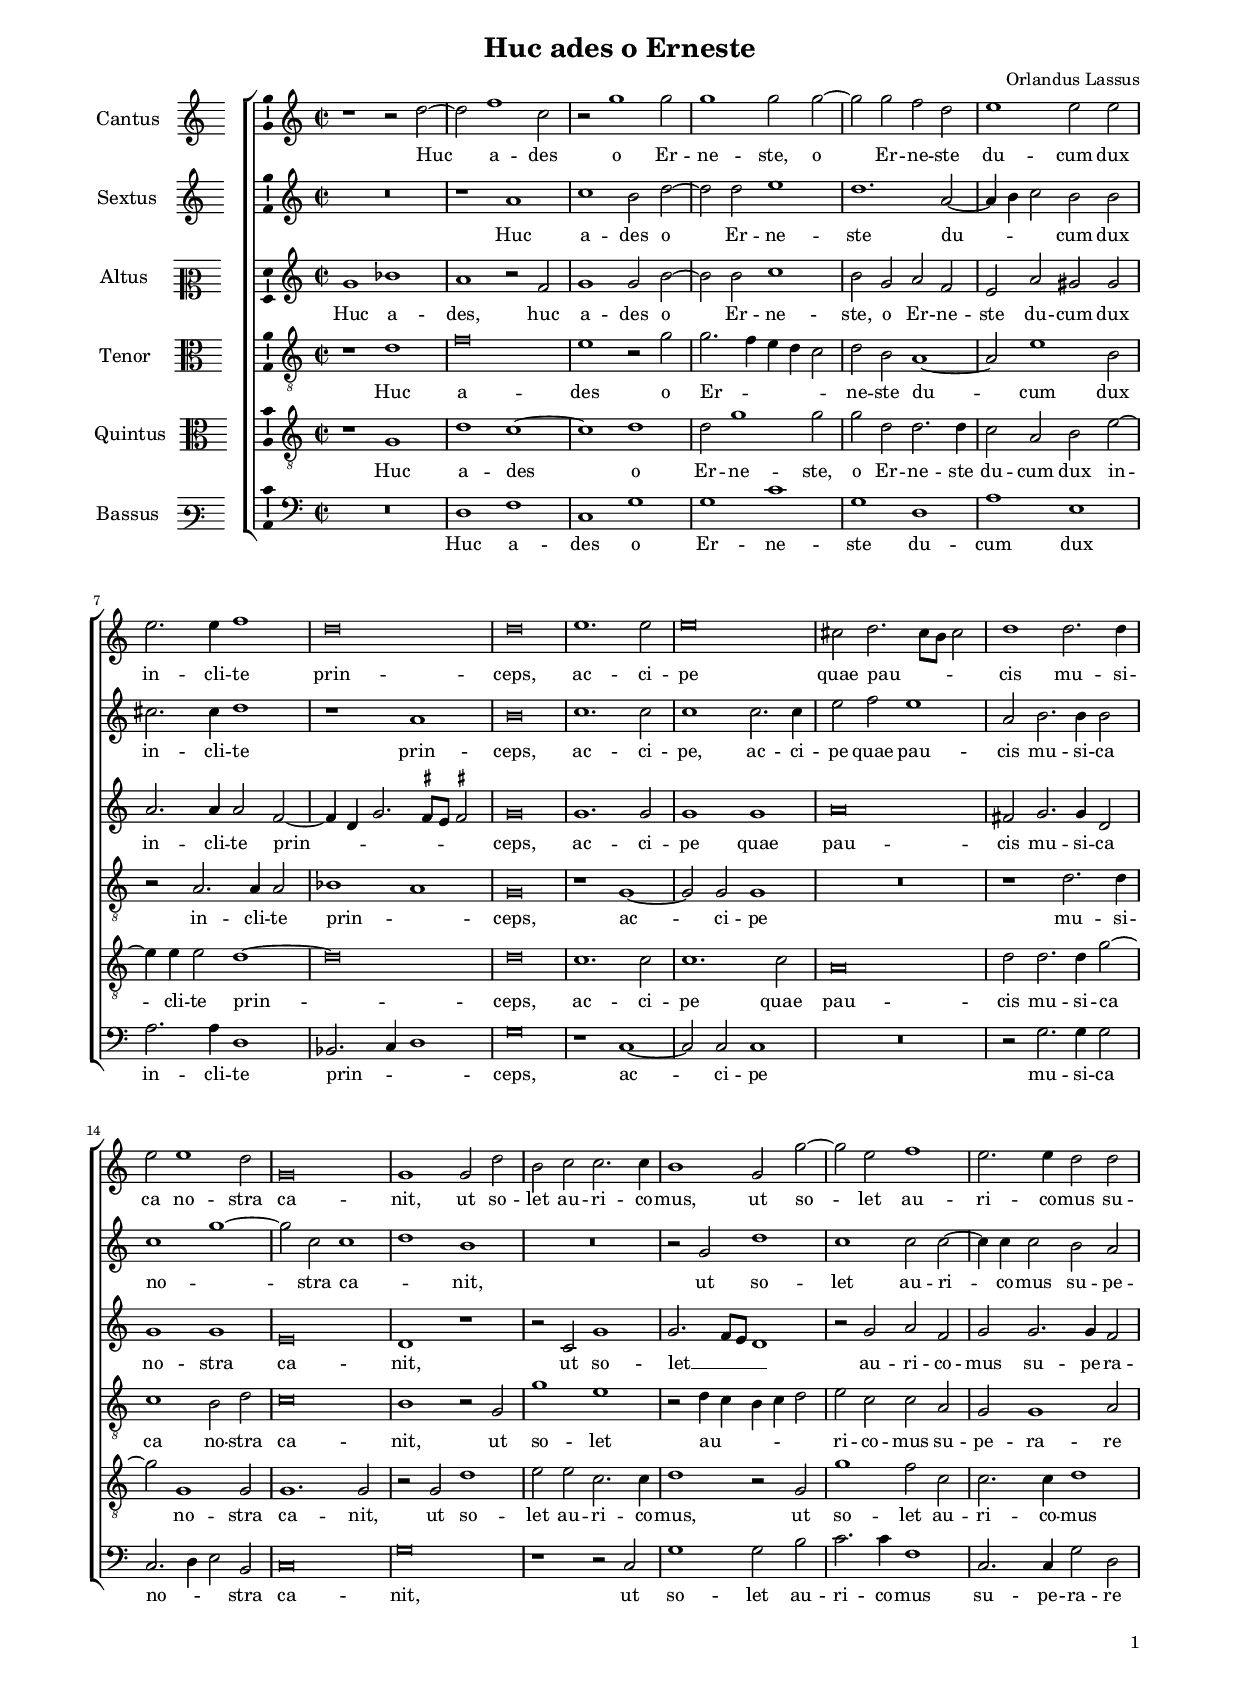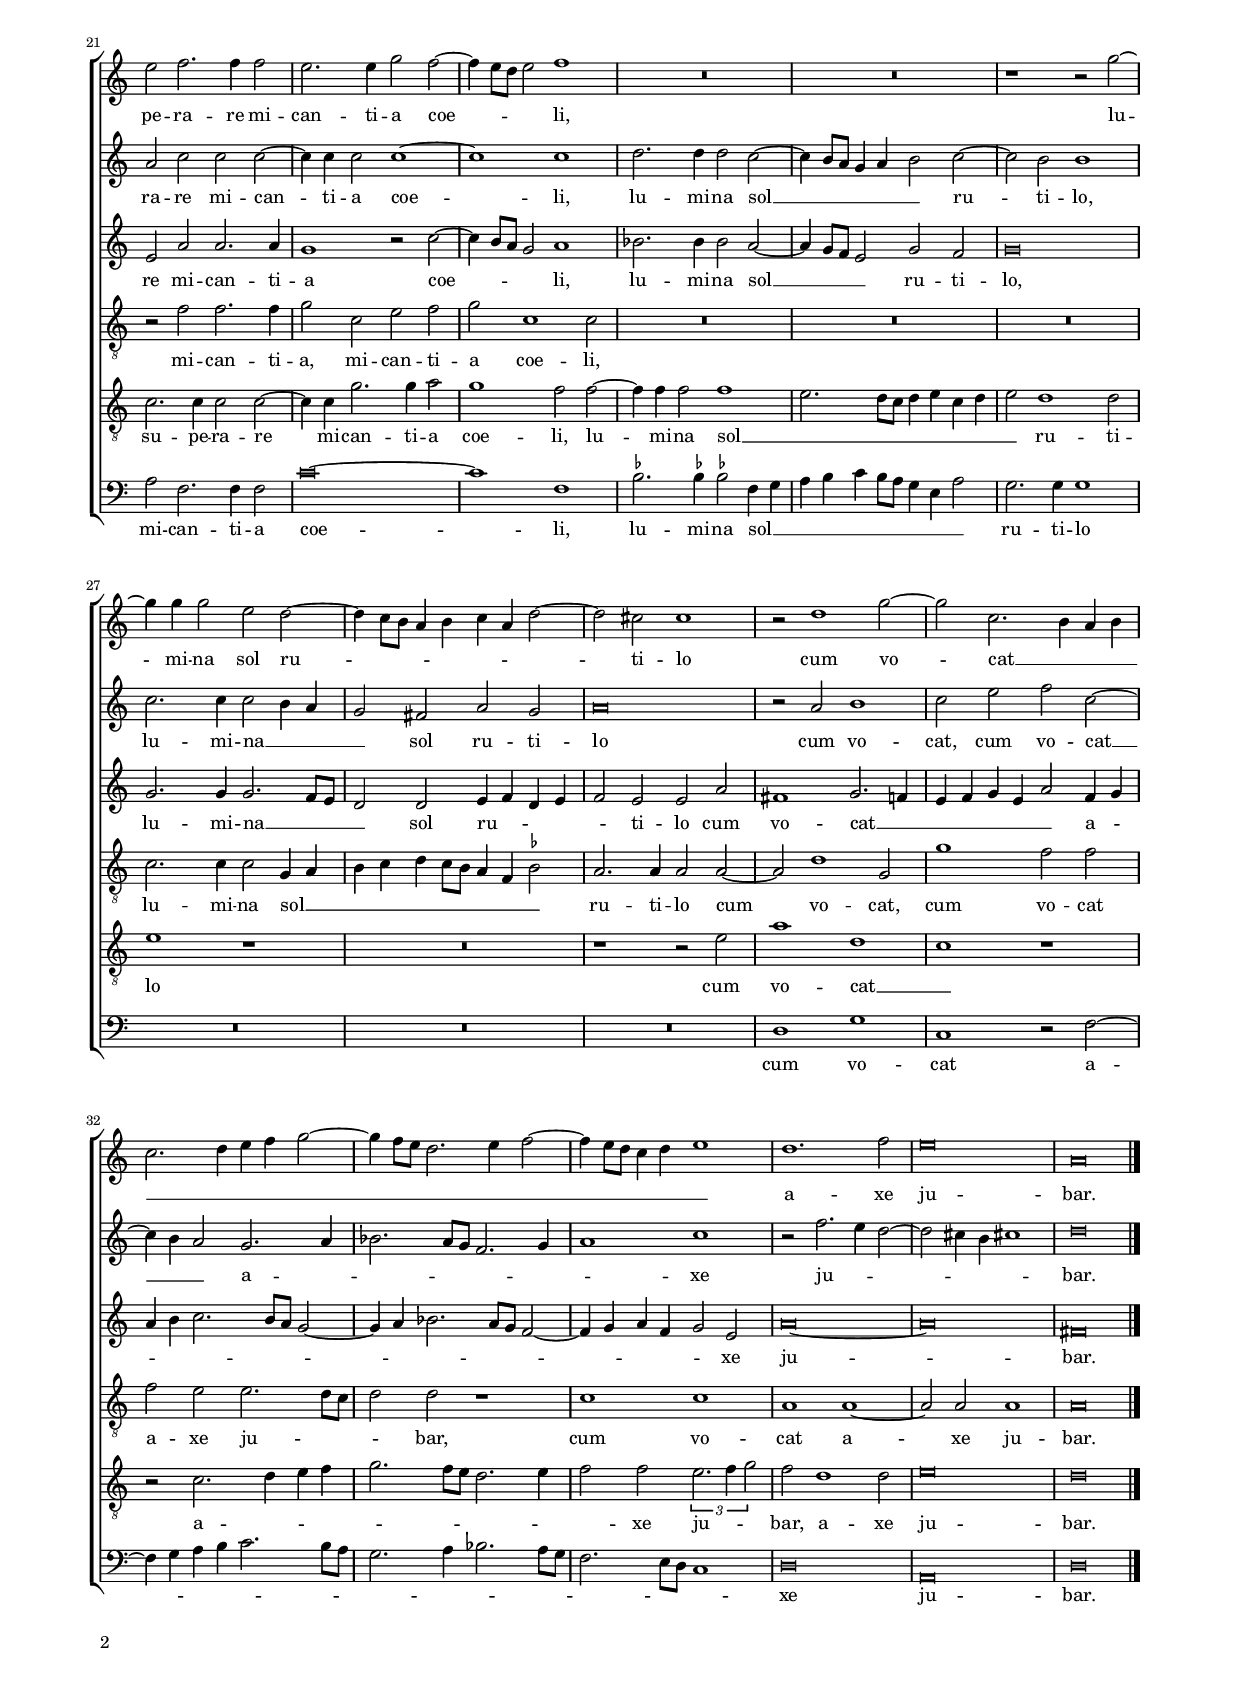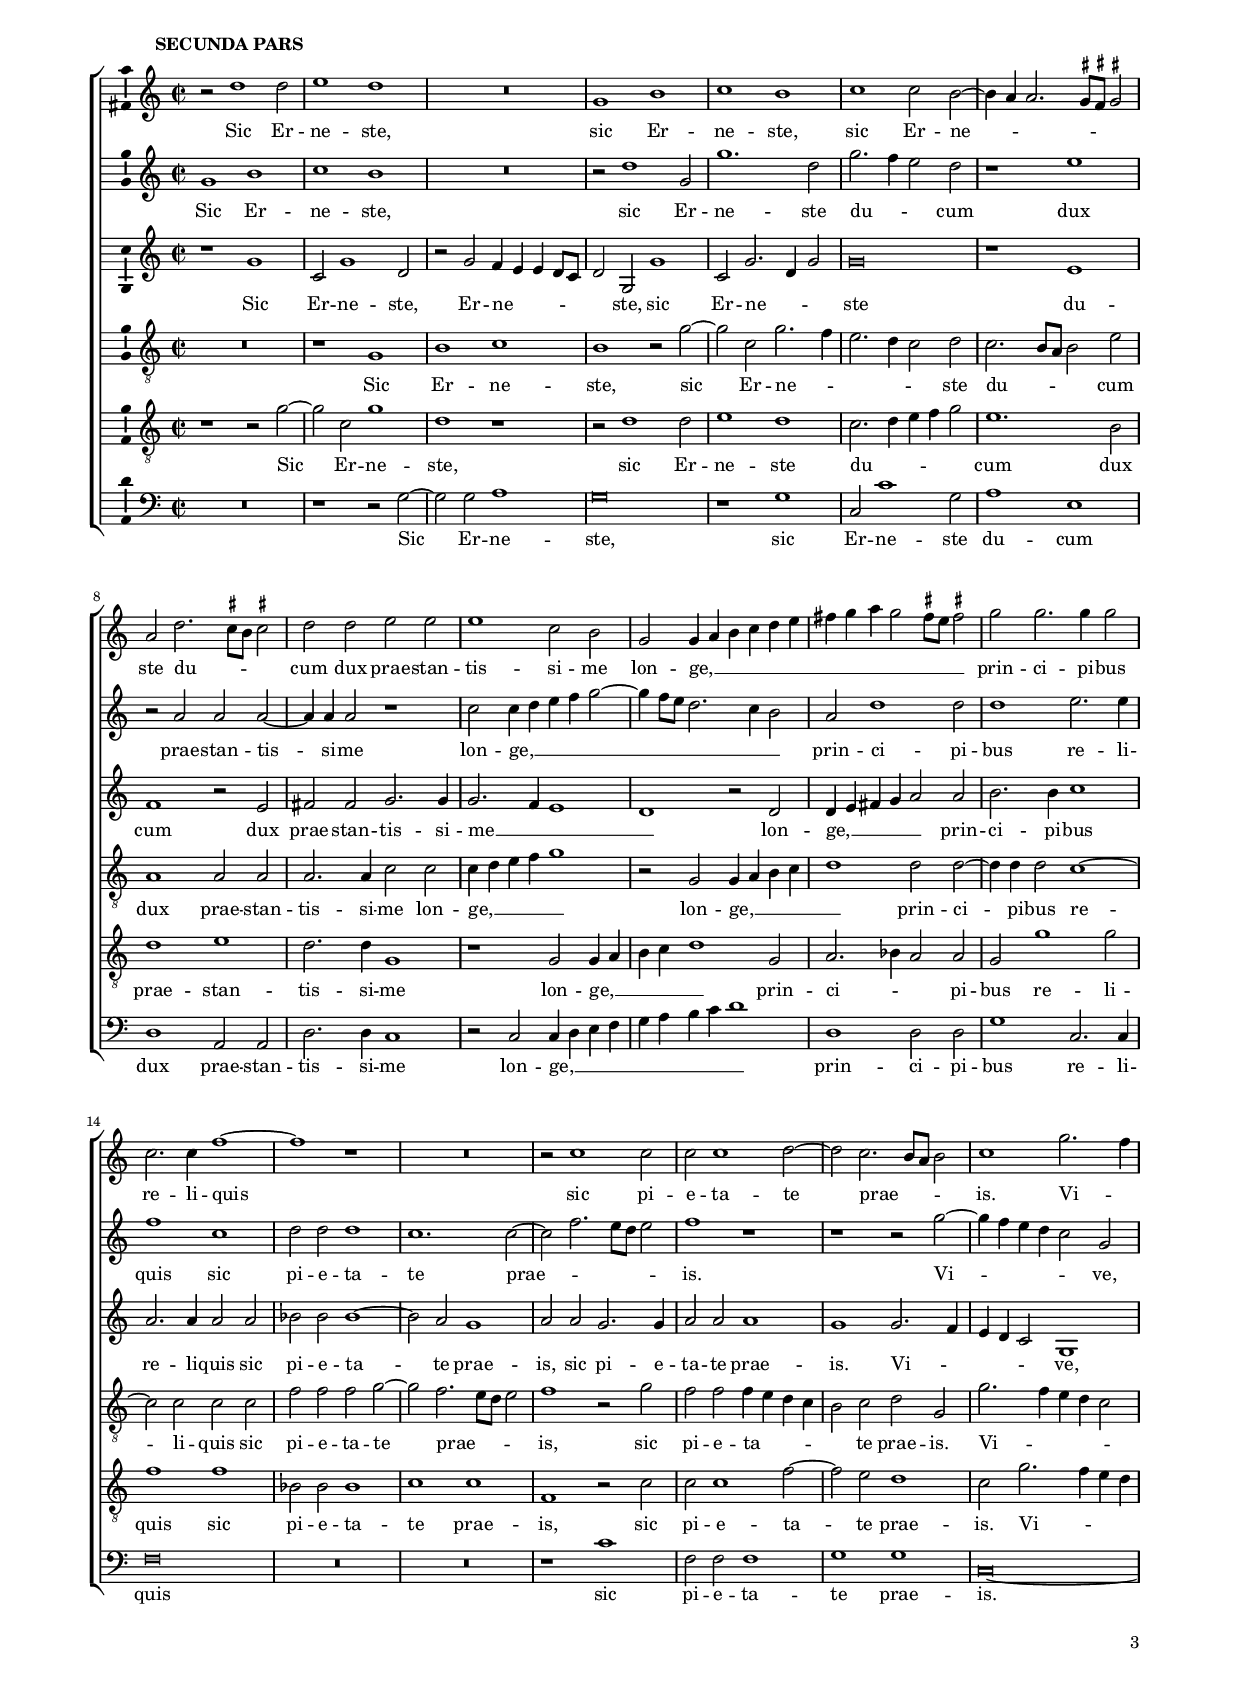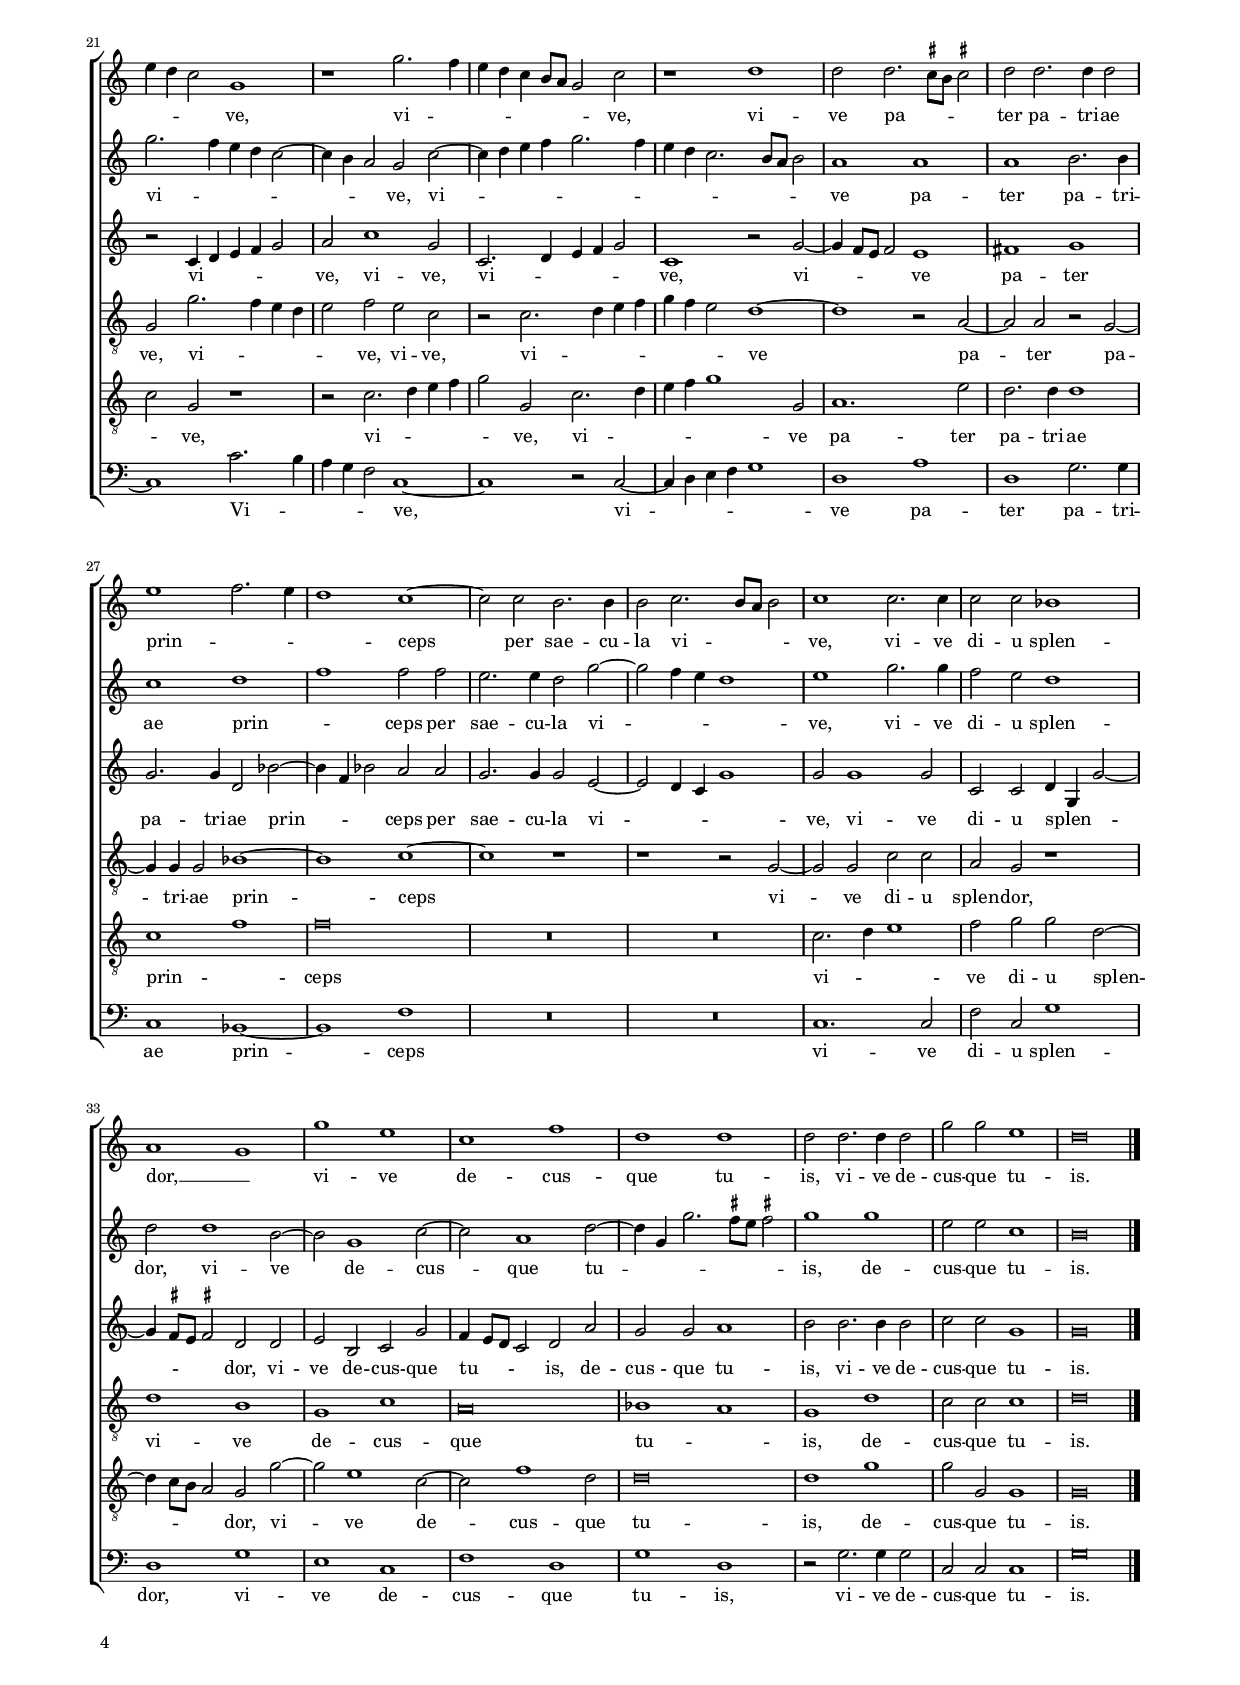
\header
{
  title="Huc ades o Erneste"
  composer="Orlandus Lassus"
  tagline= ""
}

\version "2.22.1"
\language deutsch
#(set-global-staff-size 15)
% #(set-default-paper-size "letter")
#(ly:set-option 'point-and-click #f)


	ficta = { \once \set suggestAccidentals = ##t }
	
	forget = #(define-music-function (music) (ly:music?) #{
		\accidentalStyle forget
		$music
		\accidentalStyle default
		#})


\paper
	{
	top-margin = 1.4 \cm
	bottom-margin = 0.9 \cm
	left-margin = 1.7 \cm
	right-margin = 1.7 \cm
	ragged-bottom = ##f
	ragged-last-bottom = ##t
	print-page-number = ##f
	score-system-spacing = #'((basic-distance . 17) (minimum-distance . 14) (padding . 5) (strechability . 250))
	system-system-spacing = #'((basic-distance . 17) (minimum-distance . 14) (padding . 5) (strechability . 250))
    oddFooterMarkup=\markup   \fill-line { "" \fromproperty #'page:page-number-string }
    evenFooterMarkup=\markup  \fill-line { \fromproperty #'page:page-number-string "" }
    last-bottom-spacing = #'((basic-distance . 12) (minimum-distance . 7) (padding . 4))
	systems-per-page = 3
%   page-count = 6
%	min-systems-per-page = 3
	}

global = {
    % \set Staff.autoBeaming = ##f
	\key c \major
	\time 2/2 \set Score.measureLength = #(ly:make-moment 2/1)
    \set Score.tempoHideNote = ##t
    \tempo 2 = 90
    \skip 1*2*37 \bar "|."
	}


incipitcantus = \markup { \score {
	{
	\set Staff.instrumentName = \markup { \fontsize #1 "Cantus" }
	\key c \major
	\clef violin
	s4 \bar ""
	}
	\layout  {
	raggedright = ##t
	indent = 1.6 \cm
	line-width = 2.4 \cm
	\context { \Staff \remove Time_signature_engraver }
	\override Staff.Clef.Y-extent = #'(0 . 0)
	}} \hspace #1 }


incipitsextus = \markup { \score {
	{
	\set Staff.instrumentName = \markup { \fontsize #1 "Sextus" }
	\key c \major
	\clef violin
	s4 \bar ""
	}
	\layout  {
	raggedright = ##t
	indent = 1.6 \cm
	line-width = 2.4 \cm
	\context { \Staff \remove Time_signature_engraver }
	\override Staff.Clef.Y-extent = #'(0 . 0)
	}} \hspace #1 }
      
      
incipitaltus = \markup { \score {
	{
	\set Staff.instrumentName = \markup { \fontsize #1 "Altus" }
	\key c \major
	\clef mezzosoprano
	s4 \bar ""
	}
	\layout  {
	raggedright = ##t
	indent = 1.6 \cm
	line-width = 2.4 \cm
	\context { \Staff \remove Time_signature_engraver }
	\override Staff.Clef.Y-extent = #'(0 . 0)
	}} \hspace #1 }


incipittenor = \markup { \score {
	{
	\set Staff.instrumentName = \markup { \fontsize #1 "Tenor" }
	\key c \major
	\clef alto
	s4 \bar ""
	}
	\layout  {
	raggedright = ##t
	indent = 1.6 \cm
	line-width = 2.4 \cm
	\context { \Staff \remove Time_signature_engraver }
	\override Staff.Clef.Y-extent = #'(0 . 0)
	}} \hspace #1 }
      
      
incipitquintus = \markup { \score {
	{
	\set Staff.instrumentName = \markup { \fontsize #1 "Quintus" }
	\key c \major
	\clef alto
	s4 \bar ""
	}
	\layout  {
	raggedright = ##t
	indent = 1.6 \cm
	line-width = 2.4 \cm
	\context { \Staff \remove Time_signature_engraver }
	\override Staff.Clef.Y-extent = #'(0 . 0)
	}} \hspace #1 }
      
      
incipitbassus = \markup { \score {
	{
	\set Staff.instrumentName = \markup { \fontsize #1 "Bassus" }
	\key c \major
	\clef varbaritone
	s4 \bar ""
	}
	\layout  {
	raggedright = ##t
	indent = 1.6 \cm
	line-width = 2.4 \cm
	\context { \Staff \remove Time_signature_engraver }
	\override Staff.Clef.Y-extent = #'(0 . 0)
	}} \hspace #1 }


cantus =  \relative c''
	{
	r1 r2 d~
	d2 f1 c2
	r2 g'1 g2
	g1 g2 g~
%5
	g2 g f d |
	e1 e2 e
	e2. e4 f1
	d\breve
	d\breve
%10
	e1. e2 |
	e\breve
	cis2 d2. cis8 h cis2
	d1 d2. d4
	e2 e1 d2
%15
	g,\breve |
	g1 g2 d'
	h2 c c2. c4
	h1 g2 g'~
	g2 e f1
%20
	e2. e4 d2 d |
	e2 f2. f4 f2
	e2. e4 g2 f~
	f4 e8 d e2 f1
	R\breve
%25
	R\breve |
	r1 r2 g~
	g4 g g2 e2 d~
	d4 c8 h a4 h c a d2~
	d2 cis cis1
%30
	r2 d1 g2~ |
	g2 c,2. h4 a h
	c2. d4 e4 f g2~
	g4 f8 e d2. e4 f2~
	f4 e8 d c4 d e1
%35
	d1. f2 |
	e\breve
	a,\breve |
	}


sextus = \relative c''
	{
	R\breve
	r1 a
	c1 h2 d~
	d2 d e1
%5
	d1. a2~ |
	a4 h c2 h h
	cis2. cis4 d1
	r1 a
	h\breve
%10
	c1. c2 |
	c1 c2. c4
	e2 f e1
	a,2 h2. h4 h2
	c1 g'~
%15
	g2 c, c1 |
	d1 h
	R\breve
	r2 g d'1
	c1 c2 c~
%20
	c4 c c2 h a |
	a2 c c c~
	c4 c c2 c1~
	c1 c
	d2. d4 d2 c~
%25
	c4 h8 a g4 a h2 c~ |
	c2 h h1
	c2. c4 c2 h4 a
	g2 fis a g
	a\breve
%30
	r2 a h1 |
	c2 e f c~
	c4 h a2 g2. a4
	b2. a8 g f2. g4
	a1 c
%35
	r2 f2. e4 d2~ |
	d2 cis4 h cis!1
	d\breve |
	}


altus =  \relative c'
	{
	g'1 b
	a1 r2 f
	g1 g2 h~
	h2 h c1
%5
	h2 g a f |
	e2 a gis gis
	a2. a4 a2 f~
	f4 d g2. \ficta fis8 e \ficta fis!2
	g\breve
%10
	g1. g2 |
	g1 g
	a\breve
	fis2 g2. g4 d2
	g1 g
%15
	e\breve |
	d1 r
	r2 c g'1
	g2. f8 e d1
	r2 g a f
%20
	g2 g2. g4 f2 |
	e2 a a2. a4
	g1 r2 c~
	c4 h8 a g2 a1
	b2. b4 b2 a~
%25
	a4 g8 f e2 g2 f |
	g\breve
	g2. g4 g2. f8 e
	d2 d e4 f d e
	f2 e e a
%30
	fis1 g2. f4 |
	e4 f g e a2 f4 g
	a4 h c2. h8 a g2~
	g4 a b2. a8 g f2~
	f4 g a f g2 e
%35
	a\breve~ |
	a\breve
	fis\breve |
	}


tenor =  \relative c'
	{
	r1 d
	f\breve
	e1 r2 g
	g2. f4 e d c2
%5
	d2 h a1~ |
	a2 e'1 h2
	r2 a2. a4 a2
	b1 a
	g\breve
%10
	r1 g~ |
	g2 g g1
	R\breve
	r1 d'2. d4
	c1 h2 d
%15
	c\breve |
	h1 r2 g
	g'1 e
	r2 d4 c h c d2
	e2 c c a
%20
	g2 g1 a2 |
	r2 f' f2. f4
	g2 c, e f
	g2 c,1 c2
	R\breve
%25
	R\breve |
	R\breve
	c2. c4 c2 g4 a
	h4 c d c8 h a4 f \ficta b2
	a2. a4 a2 a~
%30
	a2 d1 g,2 |
	g'1 f2 f
	f2 e e2. d8 c
	d2 d r1
	c1 c
%35
	a1 a~ |
	a2 a a1
	a\breve |
	}


quintus  =  \relative c'
	{
	r1 g
	d'1 c~
	c1 d
	d2 g1 g2
%5
	g2 d d2. d4 |
	c2 a h e~
	e4 e e2 d1~
	d\breve
	d\breve
%10
	c1. c2 |
	c1. c2
	a\breve
	d2 d2. d4 g2~
	g2 g,1 g2
%15
	g1. g2 |
	r2 g d'1
	e2 e c2. c4
	d1 r2 g,
	g'1 f2 c
%20
	c2. c4 d1 |
	c2. c4 c2 c~
	c4 c g'2. g4 a2
	g1 f2 f~
	f4 f f2 f1
%25
	e2. d8 c d4 e c d |
	e2 d1 d2
	e1 r
	R\breve
	r1 r2 e
%30
	a1 d, |
	c1 r
	r2 c2. d4 e f
	g2. f8 e d2. e4
    f2 f \tuplet 3/2 { e2. f4 g2 }
%35
	f2 d1 d2 |
	e\breve
	d\breve |
	}


bassus  =  \relative c
	{
	R\breve
	d1 f
	c1 g'
	g1 c
%5
	g1 d |
	a'1 e
	a2. a4 d,1
	b2. c4 d1
	g\breve
%10
	r1 c,~ |
	c2 c c1
	R\breve
	r2 g'2. g4 g2
	c,2. d4 e2 h
%15
	c\breve |
	g'\breve
	r1 r2 c,
	g'1 g2 h
	c2. c4 f,1
%20
	c2. c4 g'2 d |
	a'2 f2. f4 f2
	c'\breve~
	c1 f,
	\ficta b2. \ficta b!4 \ficta b!2 f4 g
%25
	a4 h c h8 a g4 e a2 |
	g2. g4 g1
	R\breve
	R\breve
	R\breve
%30
	d1 g |
	c,1 r2 f~
	f4 g a h c2. h8 a
	g2. a4 b2. a8 g
	f2. e8 d c1
%35
	d\breve |
	a\breve
	d\breve |
	}


lyricscantus = \lyricmode {
	Huc a -- des o Er -- ne -- ste, o Er -- ne -- ste du -- cum dux in -- cli -- te prin -- ceps,
    ac -- ci -- pe quae pau -- _ _ _ cis mu -- si -- ca no -- stra ca -- nit,
    ut so -- let au -- ri -- co -- mus,
    ut so -- let au -- ri -- co -- mus su -- pe -- ra -- re mi -- can -- ti -- a coe -- _ _ _ li,
    lu -- mi -- na sol ru -- _ _ _ _ _ _ _ ti -- lo 
    cum vo -- cat __ _ _ _ _ _ _ _ _ _ _ _ _ _ _ _ _ _ _ a -- xe ju -- bar.
	}


lyricssextus = \lyricmode {
	Huc a -- des o Er -- ne -- ste du -- _ _ cum dux in -- cli -- te prin -- ceps,
    ac -- ci -- pe,
    ac -- ci -- pe quae pau -- cis mu -- si -- ca no -- _ stra ca -- _ nit,
    ut so -- let au -- ri -- co -- mus su -- pe -- ra -- re mi -- can -- ti -- a coe -- li,
    lu -- mi -- na sol __ _ _ _ _ _ ru -- ti -- lo,
    lu -- mi -- na __ _ _ _ sol ru -- ti -- lo cum vo -- cat,
    cum vo -- cat __ _ _ a -- _ _ _ _ _ _ _ xe ju -- _ _ _ _ _ bar.
	}
	
	
lyricsaltus = \lyricmode {
	Huc a -- des,
    huc a -- des o Er -- ne -- ste, o Er -- ne -- ste du -- cum dux in -- cli -- te prin -- _ _ _ _ _ ceps,
    ac -- ci -- pe quae pau -- cis mu -- si -- ca no -- stra ca -- nit,
    ut so -- let __ _ _ _ au -- ri -- co -- mus su -- pe -- ra -- re mi -- can -- ti -- a coe -- _ _ _ li,
    lu -- mi -- na sol __ _ _ _ ru -- ti -- lo,
    lu -- mi -- na __ _ _ _ sol ru -- _ _ _ _ ti -- lo cum vo -- cat __ _ _ _ _ _ _ 
    a -- _ _ _ _ _ _ _ _ _ _ _ _ _ _ _ _ xe ju -- bar.
	}


lyricstenor = \lyricmode {
	Huc a -- des o Er -- _ _ _ _ ne -- ste du -- cum dux in -- cli -- te prin -- _ ceps,
    ac -- ci -- pe 
    mu -- si -- ca no -- stra ca -- nit,
    ut so -- let au -- _ _ _ _ ri -- co -- mus su -- pe -- ra -- re mi -- can -- ti -- a,
    mi -- can -- ti -- a coe -- li,
    lu -- mi -- na sol __ _ _ _ _ _ _ _ _ _ ru -- ti -- lo cum vo -- cat,
    cum vo -- cat a -- xe ju -- _ _ _ bar,
    cum vo -- cat a -- xe ju -- bar.
	}


lyricsquintus = \lyricmode {
	Huc a -- des o Er -- ne -- ste, o Er -- ne -- ste du -- cum dux in -- cli -- te prin -- ceps,
    ac -- ci -- pe quae pau -- cis mu -- si -- ca no -- stra ca -- nit,
    ut so -- let au -- ri -- co -- mus,
    ut so -- let au -- ri -- co -- mus su -- pe -- ra -- re mi -- can -- ti -- a coe -- li,
    lu -- mi -- na sol __ _ _ _ _ _ _ _ _ ru -- ti -- lo cum vo -- cat __ _ 
    a -- _ _ _ _ _ _ _ _ _ xe ju -- _ _ bar,
    a -- xe ju -- bar.
	}


lyricsbassus = \lyricmode {
	Huc a -- des o Er -- ne -- ste du -- cum dux in -- cli -- te prin -- _ _ ceps,
    ac -- ci -- pe 
    mu -- si -- ca no -- _ _ stra ca -- nit,
    ut so -- let au -- ri -- co -- mus su -- pe -- ra -- re mi -- can -- ti -- a coe -- li,
    lu -- mi -- na sol __ _ _ _ _ _ _ _ _ _ ru -- ti -- lo cum vo -- cat 
    a -- _ _ _ _ _ _ _ _ _ _ _ _ _ _ _ xe ju -- bar.
	}


\score
{  
    \transpose c c {
	\new ChoirStaff \with { \override StaffGrouper.staff-staff-spacing.basic-distance = #12 }
	<<

	\new Staff << \global
	\new Voice="v1" {
		\set Staff.instrumentName=\incipitcantus
		\set Staff.midiInstrument = "reed organ"
		\clef "treble"
		\cantus }
	\new Lyrics \lyricsto "v1" {\lyricscantus }
	>>


	\new Staff << \global
	\new Voice="v6" {
		\set Staff.instrumentName=\incipitsextus
		\set Staff.midiInstrument = "reed organ"
		\clef "treble" 
		\sextus}
	\new Lyrics \lyricsto "v6" {\lyricssextus }
	>>


	\new Staff << \global
	\new Voice="v2" {
		\set Staff.instrumentName=\incipitaltus
		\set Staff.midiInstrument = "reed organ"
		\clef "treble" 
		\altus}
	\new Lyrics \lyricsto "v2" {\lyricsaltus }
	>>


	\new Staff << \global
	\new Voice="v3" {
		\set Staff.instrumentName=\incipittenor
		\set Staff.midiInstrument = "reed organ"
		\clef "G_8"
		\tenor }
	\new Lyrics \lyricsto "v3" {\lyricstenor }
	>>


	\new Staff << \global
	\new Voice="v5" {
		\set Staff.instrumentName=\incipitquintus
		\set Staff.midiInstrument = "reed organ"
		\clef "G_8"
		\quintus}
	\new Lyrics \lyricsto "v5" {\lyricsquintus }
	>>


	\new Staff << \global
	\new Voice="v4" {
		\set Staff.instrumentName=\incipitbassus
		\set Staff.midiInstrument = "reed organ"
		\clef "bass" 
		\bassus }
	\new Lyrics \lyricsto "v4" {\lyricsbassus}
	>>

	>>
	} % transpose

	\layout
	{
	indent = 2.6 \cm
%	\context { \Lyrics \override VerticalAxisGroup.nonstaff-relatedstaff-spacing.padding = #2 }
%	\context { \Lyrics \override LyricText.font-size = #1 }
  	\context { \Staff \consists "Ambitus_engraver" }
	\context { \Staff \override TimeSignature.break-visibility = #end-of-line-invisible }
%	\context { \Staff \override InstrumentName.X-offset = #'-25 }
%	\context { \Voice \override Slur.transparent = ##t }
	\context { \Score \override BarNumber.padding = #2 }
	\context { \Voice \override NoteHead.style = #'baroque }
	}

\midi
	{
	}

}

%%%%%%%%%%%%%%%%%%%%  SECUNDA PARS   %%%%%%%%%%%%%%%%%%%%


global = {
	\key c \major
	\time 2/2 \set Score.measureLength = #(ly:make-moment 2/1)
    \set Score.tempoHideNote = ##t
    \tempo 2 = 90
    \skip 1*2*39  \bar "|."
	}


cantus =  \relative c''
	{
	r2 d1 d2
	e1 d
	R\breve
	g,1 h
%5
	c1 h |
	c1 c2 h~
	h4 a a2. \ficta gis8 \ficta fis \ficta gis!2
	a2 d2. \ficta cis8 h \ficta cis!2
	d2 d e e
%10
	e1 c2 h |
	g2 g4 a h c d e
	fis4 g a g2 \ficta fis!8 e \ficta fis!2
	g2 g2. g4 g2
	c,2. c4 f1~
%15
	f1 r |
	R\breve
	r2 c1 c2
	c2 c1 d2~
	d2 c2. h8 a h2
%20
	c1 g'2. f4 |
	e4 d c2 g1
	r1 g'2. f4
	e4 d c h8 a g2 c
	r1 d
%25
	d2 d2. \ficta cis8 h \ficta cis!2 |
	d2 d2. d4 d2
	e1 f2. e4
	d1 c~
	c2 c h2. h4
%30
	h2 c2. h8 a h2 |
	c1 c2. c4
	c2 c b1
	a1 g
	g'1 e
%35
	c1 f |
	d1 d
	d2 d2. d4 d2
	g2 g e1
	d\breve |
	}


sextus = \relative c''
	{
	g1 h
	c1 h
	R\breve
	r2 d1 g,2
%5
	g'1. d2 |
	g2. f4 e2 d
	r1 e
	r2 a, a a~
	a4 a a2 r1
%10
	c2 c4 d e f g2~ |
	g4 f8 e d2. c4 h2
	a2 d1 d2
	d1 e2. e4
	f1 c
%15
	d2 d d1 |
	c1. c2~
	c2 f2. e8 d e2
	f1 r
	r1 r2 g~
%20
	g4 f e d c2 g |
	g'2. f4 e d c2~
	c4 h a2 g c~
	c4 d e f g2. f4
	e4 d c2. h8 a h2
%25
	a1 a |
	a1 h2. h4
	c1 d
	f1 f2 f
	e2. e4 d2 g~
%30
	g2 f4 e d1 |
	e1 g2. g4
	f2 e d1
	d2 d1 h2~
	h2 g1 c2~
%35
	c2 a1 d2~ |
	d4 g, g'2. \ficta fis8 e \ficta fis!2
	g1 g
	e2 e c1
	h\breve |
	}


altus =  \relative c'
    {
	r1 g'
	c,2 g'1 d2
	r2 g f4 e e d8 c
	d2 g, g'1
%5
	c,2 g'2. d4 g2 |
	g\breve
	r1 e
	f1 r2 e
	fis2 fis g2. g4
%10
	g2. f4 e1 |
	d1 r2 d
	d4 e fis g a2 a
	h2. h4 c1
	a2. a4 a2 a
%15
	b2 b b1~ |
	b2 a g1
	a2 a g2. g4
	a2 a a1
	g1 g2. f4
%20
	e4 d c2 g1 |
	r2 c4 d e f g2
	a2 c1 g2
	c,2. d4 e f g2
	c,1 r2 g'~
%25
	g4 f8 e f2 e1 |
	fis1 g
	g2. g4 d2 b'~
	b4 f b2 a2 a
	g2. g4 g2 e~
%30
    e2 d4 c g'1
	g2 g1 g2
	c,2 c d4 g, g'2~
	g4 \ficta fis8 e \ficta fis!2 d d
	e2 h c g'
%35
	f4 e8 d c2 d a' |
	g2 g a1
	h2 h2. h4 h2
	c2 c g1
	g\breve |
	}


tenor =  \relative c'
	{
	R\breve
	r1 g
	h1 c
	h1 r2 g'~
%5
	g2 c, g'2. f4 |
	e2. d4 c2 d
	c2. h8 a h2 e
	a,1 a2 a
	a2. a4 c2 c
%10
	c4 d e f g1 |
	r2 g, g4 a h c
	d1 d2 d~
	d4 d d2 c1~
	c2 c c c
%15
	f2 f f g~ |
	g2 f2. e8 d e2
	f1 r2 g
	f2 f f4 e d c
	h2 c d g,
%20
	g'2. f4 e d c2 |
	g2 g'2. f4 e d
	e2 f e c
	r2 c2. d4 e f
	g4 f e2 d1~
%25
	d1 r2 a~ |
	a2 a r g~
	g4 g g2 b1~
	b1 c~
	c1 r
%30
	r1 r2 g~ |
	g2 g c c
	a2 g r1
	d'1 h
	g1 c
%35
	a\breve |
	b1 a
	g1 d'
	c2 c c1
	d\breve |
	}


quintus  =  \relative c'
	{
	r1 r2 g'~
	g2 c, g'1
	d1 r
	r2 d1 d2
%5
	e1 d |
	c2. d4 e f g2
	e1. h2
	d1 e
	d2. d4 g,1
%10
	r1 g2 g4 a |
	h4 c d1 g,2
	a2. b4 a2 a
	g2 g'1 g2
	f1 f
%15
	b,2 b b1 |
	c1 c
	f,1 r2 c'
	c2 c1 f2~
	f2 e d1
%20
	c2 g'2. f4 e d |
	c2 g r1
	r2 c2. d4 e f
	g2 g, c2. d4
	e4 f g1 g,2
%25
	a1. e'2 |
	d2. d4 d1
	c1 f
	f\breve
	R\breve
%30
	R\breve |
	c2. d4 e1
	f2 g g d~
	d4 c8 h a2 g g'~
	g2 e1 c2~
%35
	c2 f1 d2 |
	d\breve
	d1 g
	g2 g, g1
	g\breve |
        
	}


bassus  =  \relative c
	{
	R\breve
	r1 r2 g'~
	g2 g a1
	g\breve
%5
	r1 g |
	c,2 c'1 g2
	a1 e
	d1 a2 a
	d2. d4 c1
%10
	r2 c c4 d e f |
	g4 a h c d1
	d,1 d2 d
	g1 c,2. c4
	f\breve
%15
	R\breve |
	R\breve
	r1 c'
	f,2 f f1
	g1 g
%20
	c,\breve~ |
	c1 c'2. h4
	a4 g f2 c1~
	c1 r2 c~
	c4 d e f g1
%25
	d1 a' |
	d,1 g2. g4
	c,1 b~
	b1 f'
	R\breve
%30
	R\breve |
	c1. c2
	f2 c g'1
	d1 g
	e1 c
%35
	f1 d |
	g1 d
	r2 g2. g4 g2
	c,2 c c1
	g'\breve |
        
	}


lyricscantus = \lyricmode {
	Sic Er -- ne -- ste,
    sic Er -- ne -- ste,
    sic Er -- ne -- _ _ _ _ _ ste du -- _ _ _ cum dux prae -- stan -- tis -- si -- me lon -- ge, __ _ _ _ _ _ _ _ _ _ _ _ _ 
    prin -- ci -- pi -- bus re -- li -- quis sic pi -- e -- ta -- te prae -- _ _ _ is.
    Vi -- _ _ _ _ ve,
    vi -- _ _ _ _ _ _ _ ve,
    vi -- ve pa -- _ _ _ ter pa -- tri -- ae prin -- _ _ _ ceps per sae -- cu -- la vi -- _ _ _ ve,
    vi -- ve di -- u splen -- dor, __ _ vi -- ve de -- cus -- que tu -- is,
    vi -- ve de -- cus -- que tu -- is.
	}


lyricssextus = \lyricmode {
	Sic Er -- ne -- ste,
    sic Er -- ne -- ste du -- _ _ cum dux prae -- stan -- tis -- si -- me lon -- ge, __ _ _ _ _ _ _ _ _ _ 
    prin -- ci -- pi -- bus re -- li -- quis sic pi -- e -- ta -- te prae -- _ _ _ _ is.
    Vi -- _ _ _ _ ve,
    vi -- _ _ _ _ _ _ ve,
    vi -- _ _ _ _ _ _ _ _ _ _ _ ve pa -- ter pa -- tri -- ae prin -- _ ceps per sae -- cu -- la vi -- _ _ _ ve,
    vi -- ve di -- u splen -- dor, vi -- ve de -- cus -- que tu -- _ _ _ _ _ is,
    de -- cus -- que tu -- is.
	}


lyricsaltus = \lyricmode {
	Sic Er -- ne -- ste,
    Er -- ne -- _ _ _ _ _ ste,
    sic Er -- ne -- _ _ ste du -- cum dux prae -- stan -- tis -- si -- me __ _ _ _ lon -- ge, __ _ _ _ _ 
    prin -- ci -- pi -- bus re -- li -- quis sic pi -- e -- ta -- te prae -- is,
    sic pi -- e -- ta -- te prae -- is.
    Vi -- _ _ _ _ ve,
    vi -- _ _ _ _ ve,
    vi -- ve,
    vi -- _ _ _ _ ve,
    vi -- _ _ _ ve pa -- ter pa -- tri -- ae prin -- _ _ ceps per sae -- cu -- la vi -- _ _ _ ve,
    vi -- ve di -- u splen -- _ _ _ _ _ dor, vi -- ve de -- cus -- que tu -- _ _ _ is,
    de -- cus -- que tu -- is,
    vi -- ve de -- cus -- que tu -- is.
	}


lyricstenor = \lyricmode {
	Sic Er -- ne -- ste,
    sic Er -- ne -- _ _ _ _ ste du -- _ _ _ cum dux prae -- stan -- tis -- si -- me lon -- ge, __ _ _ _ _
    lon -- ge, __ _ _ _ _
    prin -- ci -- pi -- bus re -- li -- quis sic pi -- e -- ta -- te prae -- _ _ _ is,
    sic pi -- e -- ta -- _ _ _ _ te prae -- is.
    Vi -- _ _ _ _ ve,
    vi -- _ _ _ _ ve,
    vi -- ve,
    vi -- _ _ _ _ _ _ ve pa -- ter pa -- tri -- ae prin -- ceps
    vi -- ve di -- u splen -- dor, vi -- ve de -- cus -- que tu -- _ is,
    de -- cus -- que tu -- is.
	}


lyricsquintus = \lyricmode {
	Sic Er -- ne -- ste,
    sic Er -- ne -- ste du -- _ _ _ _ cum dux prae -- stan -- tis -- si -- me lon -- ge, __ _ _ _ _
    prin -- ci -- _ _ pi -- bus re -- li -- quis sic pi -- e -- ta -- te prae -- is,
    sic pi -- e -- ta -- te prae -- is.
    Vi -- _ _ _ _ ve,
    vi -- _ _ _ _ ve,
    vi -- _ _ _ _ ve pa -- ter pa -- tri -- ae prin -- _ ceps
    vi -- _ _ ve di -- u splen -- _ _ _ dor, vi -- ve de -- cus -- que tu -- is,
    de -- cus -- que tu -- is.
	}


lyricsbassus = \lyricmode {
	Sic Er -- ne -- ste,
    sic Er -- ne -- ste du -- cum dux prae -- stan -- tis -- si -- me lon -- ge, __ _ _ _ _ _ _ _ _ 
    prin -- ci -- pi -- bus re -- li -- quis sic pi -- e -- ta -- te prae -- is.
    Vi -- _ _ _ _ ve, 
    vi -- _ _ _ _ ve pa -- ter pa -- tri -- ae prin -- ceps
    vi -- ve di -- u splen -- dor, vi -- ve de -- cus -- que tu -- is,
    vi -- ve de -- cus -- que tu -- is.
	}


\score
{  
	\transpose c c {
	\new ChoirStaff \with { \override StaffGrouper.staff-staff-spacing.basic-distance = #12 }
	<<

	\new Staff <<\global
	\new Voice="v1" {
	  %\set Staff.instrumentName="Cantus"
		\set Staff.midiInstrument = "reed organ"
		\clef "treble"
		\cantus }
	\new Lyrics \lyricsto "v1" {\lyricscantus }
	>>


	\new Staff << \global
	\new Voice="v6" {
	  %\set Staff.instrumentName="Sextus"
		\set Staff.midiInstrument = "reed organ"
		\clef "treble" 
		\sextus}
	\new Lyrics \lyricsto "v6" {\lyricssextus }
	>>


	\new Staff << \global
	\new Voice="v2" {
	  %\set Staff.instrumentName="Altus"
		\set Staff.midiInstrument = "reed organ"
		\clef "treble" 
		\altus}
	\new Lyrics \lyricsto "v2" {\lyricsaltus }
	>>


	\new Staff <<\global
	\new Voice="v3" {
	  %\set Staff.instrumentName="Tenor"
		\set Staff.midiInstrument = "reed organ"
		\clef "G_8"
		\tenor }
	\new Lyrics \lyricsto "v3" {\lyricstenor }
	>>


	\new Staff << \global
	\new Voice="v5" {
	  %\set Staff.instrumentName="Quintus"
		\set Staff.midiInstrument = "reed organ"
		\clef "G_8"
		\quintus}
	\new Lyrics \lyricsto "v5" {\lyricsquintus }
	>>


	\new Staff <<\global
	\new Voice="v4" {
	  %\set Staff.instrumentName="Bassus"
		\set Staff.midiInstrument = "reed organ"
		\clef "bass" 
		\bassus }
	\new Lyrics \lyricsto "v4" {\lyricsbassus}
	>>

	>>
    } % transpose

	\layout
	{
	indent = 0 \cm
%	\context { \Lyrics \override VerticalAxisGroup.nonstaff-relatedstaff-spacing.padding = #2 }
%	\context { \Lyrics \override LyricText.font-size = #1 }
   	\context { \Staff \consists "Ambitus_engraver" }
	\context { \Staff \override TimeSignature.break-visibility = #end-of-line-invisible }
%	\context { \Staff \override InstrumentName.X-offset = #'-25 }
%	\context { \Voice \override Slur.transparent = ##t }
	\context { \Score \override BarNumber.padding = #2 }
	\context { \Voice \override NoteHead.style = #'baroque }
	}

    \header { piece = \markup { \raise #2 \hspace # 7 \bold "SECUNDA PARS"} }
        
\midi
	{
	}

}

% EOF
